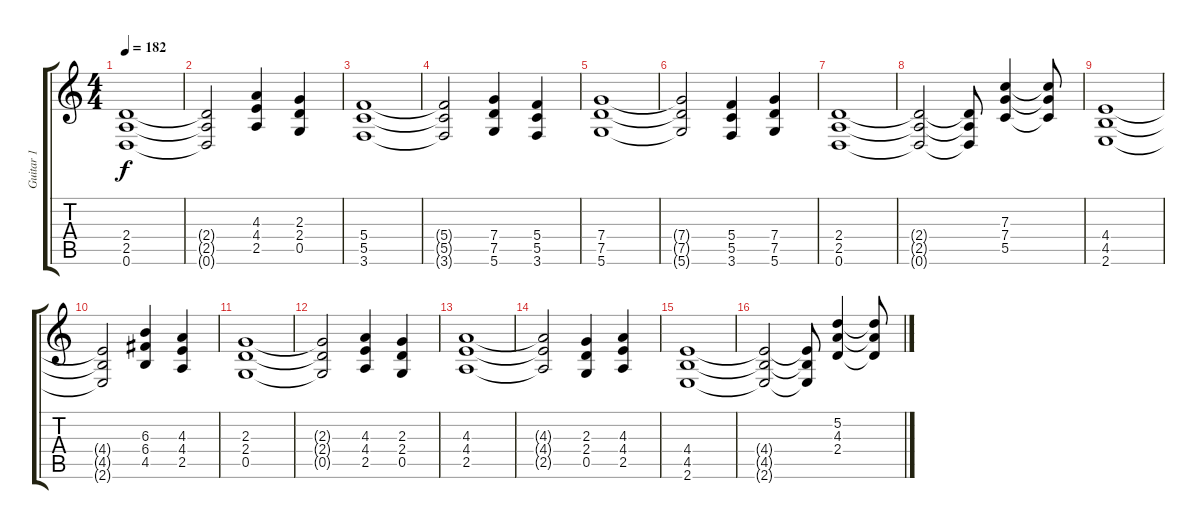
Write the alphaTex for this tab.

\track ("Guitar 1" "Guitar 1") {instrument overdrivenguitar}
\staff {score tabs}
\tuning (D4 A3 F3 C3 G2 D2) {hide}
\ts (4 4)
\tempo 182
\clef g2
\ks c
(2.4 2.5 0.6).1{dy f} |
(2.4{t} 2.5{t} 0.6{t}).2 (4.3 4.4 2.5).4 (2.3 2.4 0.5).4 |
(5.4 5.5 3.6).1 |
(5.4{t} 5.5{t} 3.6{t}).2 (7.4 7.5 5.6).4 (5.4 5.5 3.6).4 |
(7.4 7.5 5.6).1 |
(7.4{t} 7.5{t} 5.6{t}).2 (5.4 5.5 3.6).4 (7.4 7.5 5.6).4 |
(2.4 2.5 0.6).1 |
(2.4{t} 2.5{t} 0.6{t}).2 (2.4{t} 2.5{t} 0.6{t}).8 (7.3 7.4 5.5).4 (7.3{t} 7.4{t} 5.5{t}).8 |
(4.4 4.5 2.6).1 |
(4.4{t} 4.5{t} 2.6{t}).2 (6.3 6.4 4.5).4 (4.3 4.4 2.5).4 |
(2.3 2.4 0.5).1 |
(2.3{t} 2.4{t} 0.5{t}).2 (4.3 4.4 2.5).4 (2.3 2.4 0.5).4 |
(4.3 4.4 2.5).1 |
(4.3{t} 4.4{t} 2.5{t}).2 (2.3 2.4 0.5).4 (4.3 4.4 2.5).4 |
(4.4 4.5 2.6).1 |
(4.4{t} 4.5{t} 2.6{t}).2 (4.4{t} 4.5{t} 2.6{t}).8 (5.2 4.3 2.4).4 (5.2{t} 4.3{t} 2.4{t}).8
